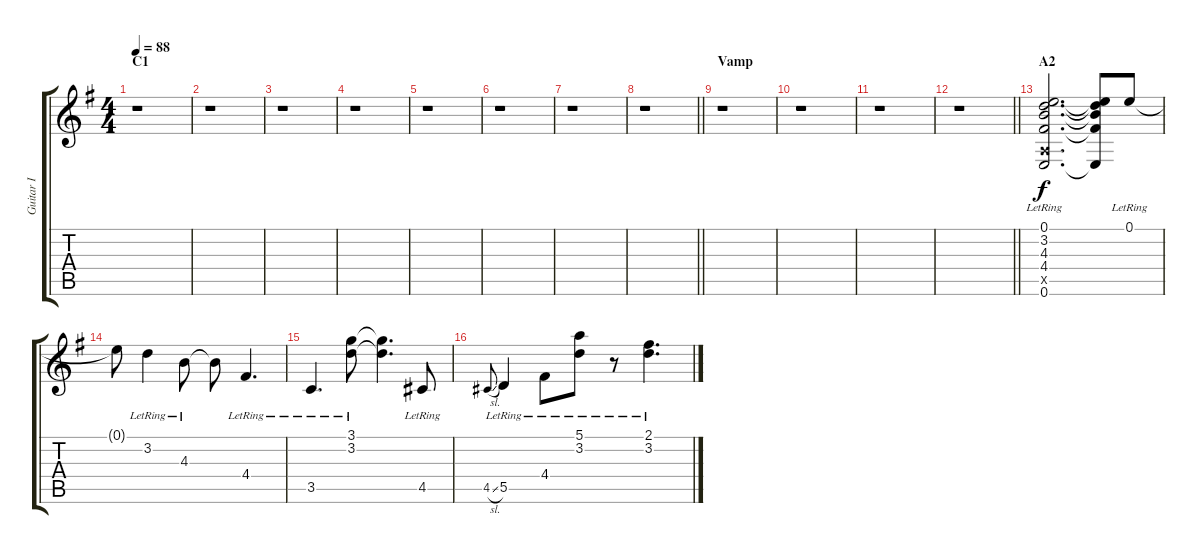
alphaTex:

\track ("Guitar I" "Guitar I") {instrument electricguitarclean}
\staff {score tabs}
\tuning (E4 B3 G3 D3 A2 E2) {hide}
\ts (4 4)
\section ("" "C1")
\tempo 88
\clef g2
\ks g
r.1{dy f} |
r.1 |
r.1 |
r.1 |
r.1 |
r.1 |
r.1 |
\barLineRight lightlight
r.1 |
\section ("" "Vamp")
r.1 |
r.1 |
r.1 |
\barLineRight lightlight
r.1 |
\section ("" "A2")
(0.1{lr} 3.2{lr} 4.3{lr} 4.4{lr} 0.5{x} 0.6{lr}).2{d} (0.1{t} 3.2{t} 4.3{t} 4.4{t} 0.6{t}).8 0.1{lr}.8 |
0.1{t}.8 3.2{lr}.4 4.3{lr}.8 4.3{t}.8 4.4{lr}.4{d} |
3.5{lr}.4{d} (3.1{lr} 3.2{lr}).8 (3.1{t} 3.2{t}).4{d} 4.5{lr}.8 |
4.5{sl}.8{gr onbeat} 5.5{lr}.4 4.4{lr}.8 (5.1{lr} 3.2{lr}).8 r.8 (2.1{lr} 3.2{lr}).4{d}
